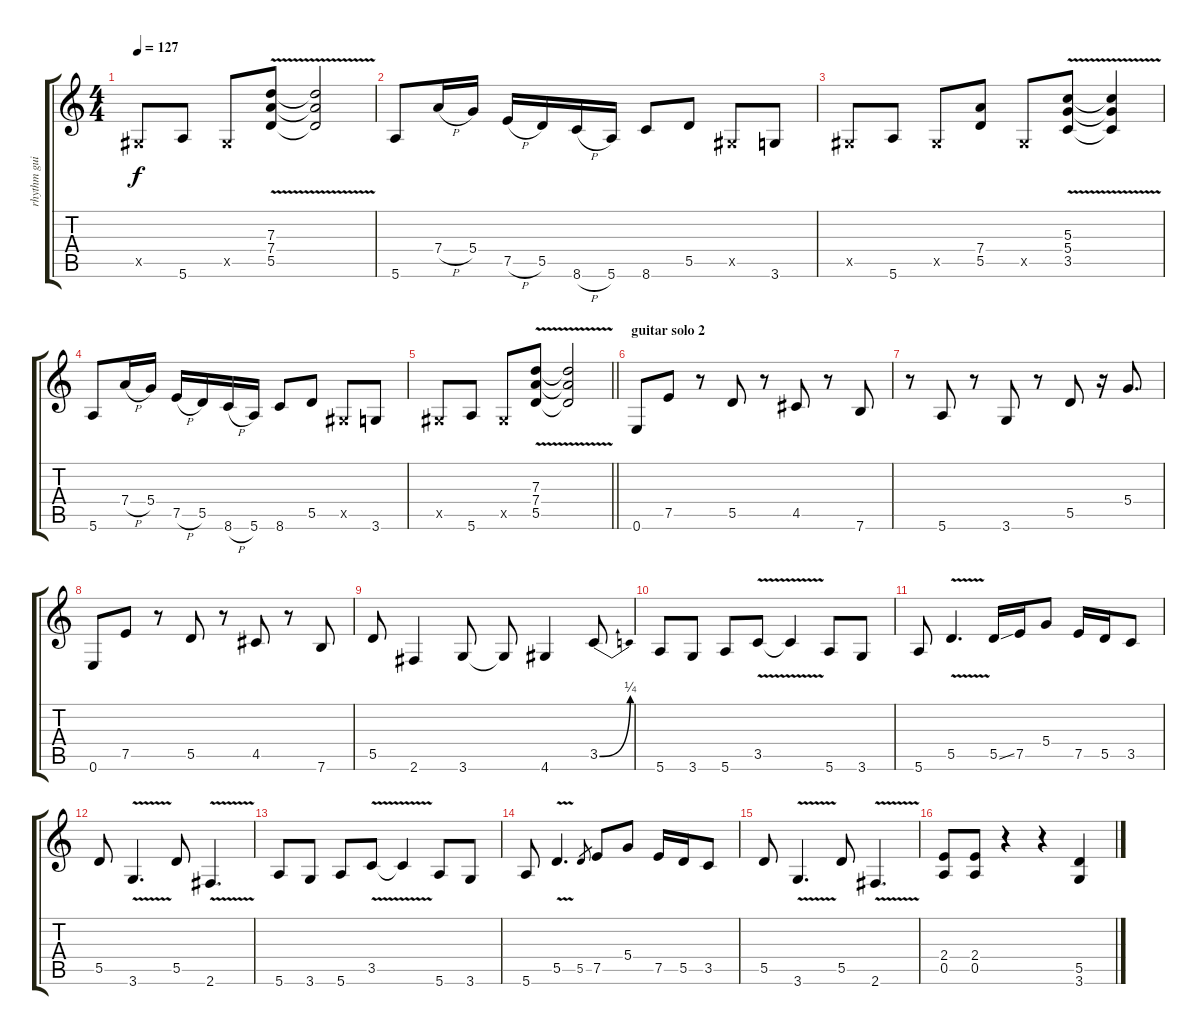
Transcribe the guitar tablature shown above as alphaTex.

\track ("rhythm guitar" "rhythm gui") {instrument distortionguitar}
\staff {score tabs}
\tuning (E4 B3 G3 D3 A2 E2) {hide}
\ts (4 4)
\tempo 127
\clef g2
\ks c
-1.5{x}.8{dy f} 5.6.8 -1.5{x}.8 (7.3{v} 7.4{v} 5.5{v}).8 (7.3{t} 7.4{t} 5.5{t}).2 |
5.6.8 7.4{h}.16 5.4.16 7.5{h}.16 5.5.16 8.6{h}.16 5.6.16 8.6.8 5.5.8 -1.5{x}.8 3.6.8 |
-1.5{x}.8 5.6.8 -1.5{x}.8 (7.4 5.5).8 -1.5{x}.8 (5.3{v} 5.4{v} 3.5{v}).8 (5.3{t} 5.4{t} 3.5{t}).4 |
5.6.8 7.4{h}.16 5.4.16 7.5{h}.16 5.5.16 8.6{h}.16 5.6.16 8.6.8 5.5.8 -1.5{x}.8 3.6.8 |
\barLineRight lightlight
-1.5{x}.8 5.6.8 -1.5{x}.8 (7.3{v} 7.4{v} 5.5{v}).8 (7.3{t} 7.4{t} 5.5{t}).2 |
\section ("" "guitar solo 2")
0.6.8 7.5.8 r.8 5.5.8 r.8 4.5.8 r.8 7.6.8 |
r.8 5.6.8 r.8 3.6.8 r.8 5.5.8 r.16 5.4.8{d} |
0.6.8 7.5.8 r.8 5.5.8 r.8 4.5.8 r.8 7.6.8 |
5.5.8 2.6.4 3.6.8 3.6{t}.8 4.6.4 3.5{be (bend 0 0 60 1)}.8 |
5.6.8 3.6.8 5.6.8 3.5{v}.8 3.5{t}.4 5.6.8 3.6.8 |
5.6.8 5.5{v}.4{d} 5.5{ss}.16 7.5.16 5.4.8 7.5.16 5.5.16 3.5.8 |
5.5.8 3.6{v}.4{d} 5.5.8 2.6{v}.4{d} |
5.6.8 3.6.8 5.6.8 3.5{v}.8 3.5{t}.4 5.6.8 3.6.8 |
5.6.8 5.5{v}.4{d} 5.5.8{gr} 7.5.8 5.4.8 7.5.16 5.5.16 3.5.8 |
5.5.8 3.6{v}.4{d} 5.5.8 2.6{v}.4{d} |
(2.4 0.5).8 (2.4 0.5).8 r.4 r.4 (5.5 3.6).4
